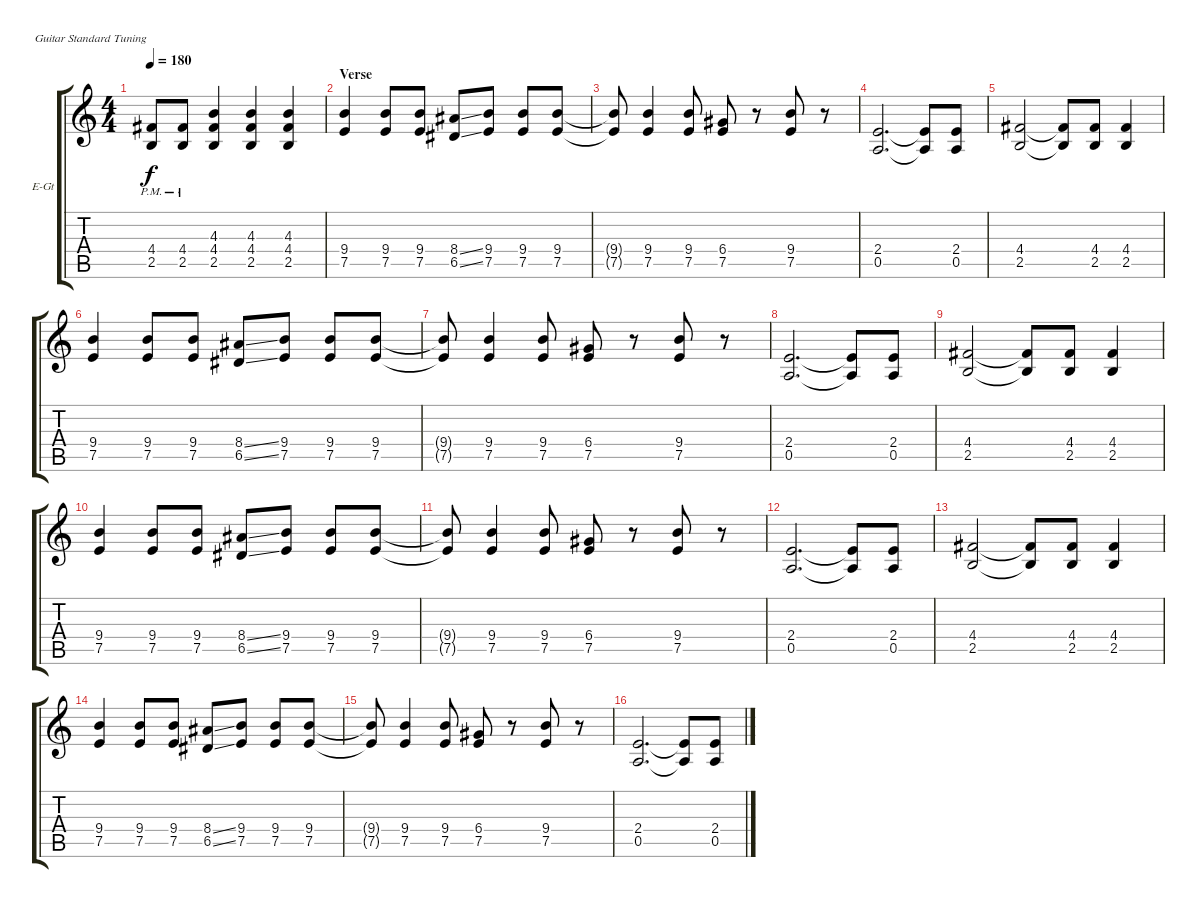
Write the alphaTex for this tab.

\defaultSystemsLayout 4
\bracketExtendMode groupsimilarinstruments
\firstSystemTrackNameOrientation horizontal
\otherSystemsTrackNameOrientation horizontal
\track ("Electric Guitar" "E-Gt") {instrument distortionguitar}
\staff {score tabs}
\tuning (E4 B3 G3 D3 A2 E2)
\ts (4 4)
\tempo 180
\clef g2
\scale
0.333333
\ks c
(4.4{pm} 2.5{pm}).8{dy f} (4.4{pm} 2.5{pm}).8 (4.4 2.5 4.3).4 (4.4 2.5 4.3).4 (4.4 2.5 4.3).4 |
\section ("" "Verse")
\scale
0.333333 (9.4 7.5).4 (9.4 7.5).8 (9.4 7.5).8 (8.4{ss} 6.5{ss}).8 (9.4 7.5).8 (9.4 7.5).8 (9.4 7.5).8 |
\scale
0.333333 (9.4{t} 7.5{t}).8 (9.4 7.5).4 (9.4 7.5).8 (6.4 7.5).8 r.8 (9.4 7.5).8 r.8 |
\scale
0.333333 (2.4 0.5).2{d} (2.4{t} 0.5{t}).8 (2.4 0.5).8 |
\scale
0.333333 (4.4 2.5).2 (4.4{t} 2.5{t}).8 (4.4 2.5).8 (4.4 2.5).4 |
\scale
0.333333 (9.4 7.5).4 (9.4 7.5).8 (9.4 7.5).8 (8.4{ss} 6.5{ss}).8 (9.4 7.5).8 (9.4 7.5).8 (9.4 7.5).8 |
\scale
0.333333 (9.4{t} 7.5{t}).8 (9.4 7.5).4 (9.4 7.5).8 (6.4 7.5).8 r.8 (9.4 7.5).8 r.8 |
\scale
0.333333 (2.4 0.5).2{d} (2.4{t} 0.5{t}).8 (2.4 0.5).8 |
\scale
0.333333 (4.4 2.5).2 (4.4{t} 2.5{t}).8 (4.4 2.5).8 (4.4 2.5).4 |
\scale
0.333333 (9.4 7.5).4 (9.4 7.5).8 (9.4 7.5).8 (8.4{ss} 6.5{ss}).8 (9.4 7.5).8 (9.4 7.5).8 (9.4 7.5).8 |
\scale
0.333333 (9.4{t} 7.5{t}).8 (9.4 7.5).4 (9.4 7.5).8 (6.4 7.5).8 r.8 (9.4 7.5).8 r.8 |
\scale
0.333333 (2.4 0.5).2{d} (2.4{t} 0.5{t}).8 (2.4 0.5).8 |
\scale
0.333333 (4.4 2.5).2 (4.4{t} 2.5{t}).8 (4.4 2.5).8 (4.4 2.5).4 |
\scale
0.333333 (9.4 7.5).4 (9.4 7.5).8 (9.4 7.5).8 (8.4{ss} 6.5{ss}).8 (9.4 7.5).8 (9.4 7.5).8 (9.4 7.5).8 |
\scale
0.333333 (9.4{t} 7.5{t}).8 (9.4 7.5).4 (9.4 7.5).8 (6.4 7.5).8 r.8 (9.4 7.5).8 r.8 |
\scale
0.333333 (2.4 0.5).2{d} (2.4{t} 0.5{t}).8 (2.4 0.5).8
